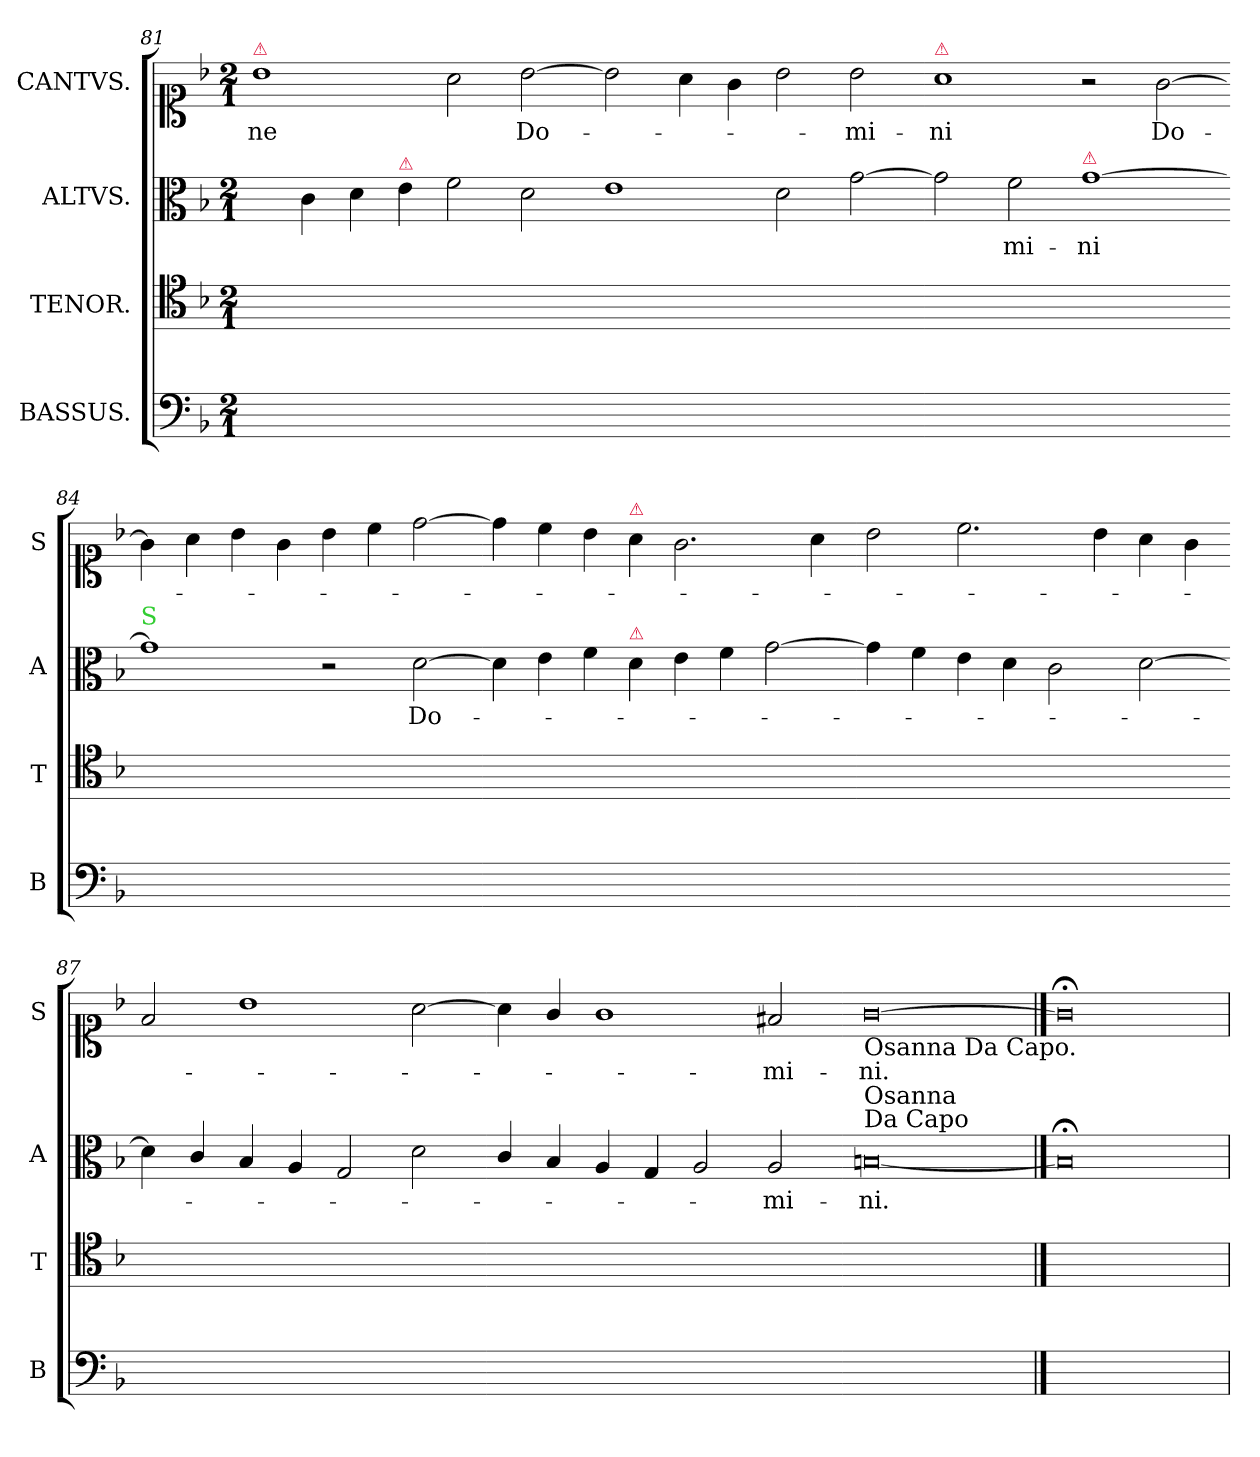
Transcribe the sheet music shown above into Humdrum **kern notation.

**kern	**kern	**kern	**text	**kern	**text
*part4	*part3	*part2	*part2	*part1	*part1
*staff4	*staff3	*staff2	*staff2	*staff1	*staff1
*I"BASSUS.	*I"TENOR.	*I"ALTVS.	*	*I"CANTVS.	*
*I'B	*I'T	*I'A	*	*I'S	*
*clefF4	*clefC4	*clefC3	*	*clefC1	*
*k[b-]	*k[b-]	*k[b-]	*	*k[b-]	*
*M2/1	*M2/1	*M2/1	*	*M2/1	*
=81	=81	=81	=81	=81	=81
!	!	!	!	!LO:TX:a:color=crimson:t=⚠	!
0ryy	0ryy	4ryy	.	1b-\	-ne
.	.	4c\	.	.	.
.	.	4d\	.	.	.
!	!	!LO:TX:a:color=crimson:t=⚠	!	!	!
.	.	4e\	.	.	.
.	.	2f\	.	2a\	.
.	.	2d\	.	[2b-\	Do-
=82-	=82-	=82-	=82-	=82-	=82-
0ryy	0ryy	1e\	.	2b-\]	.
.	.	.	.	4a\	.
.	.	.	.	4g\	.
.	.	2d\	.	2b-\	.
.	.	[2g\	.	2b-\	-mi-
=83-	=83-	=83-	=83-	=83-	=83-
!	!	!	!	!LO:TX:a:color=crimson:t=⚠	!
0ryy	0ryy	2g\]	.	1a\	-ni
.	.	2f\	-mi-	.	.
!	!	!LO:TX:a:color=crimson:t=⚠	!	!	!
.	.	[1g\	-ni	2r	.
.	.	.	.	[2g\	Do-
=84-	=84-	=84-	=84-	=84-	=84-
!	!	!LO:TX:a:color=limegreen:t=S	!	!	!
0ryy	0ryy	1g\]	.	4g\]	.
.	.	.	.	4a\	.
.	.	.	.	4b-\	.
.	.	.	.	4g\	.
.	.	2r	.	4b-\	.
.	.	.	.	4cc\	.
.	.	[2d\	Do-	[2dd\	.
=85-	=85-	=85-	=85-	=85-	=85-
0ryy	0ryy	4d\]	.	4dd\]	.
.	.	4e\	.	4cc\	.
.	.	4f\	.	4b-\	.
!	!	!	!	!LO:TX:a:color=crimson:t=⚠	!
!	!	!LO:TX:a:color=crimson:t=⚠	!	!	!
.	.	4d\	.	4a\	.
.	.	4e\	.	2.g\	.
.	.	4f\	.	.	.
.	.	[2g\	.	.	.
.	.	.	.	4a\	.
=86-	=86-	=86-	=86-	=86-	=86-
0ryy	0ryy	4g\]	.	2b-\	.
.	.	4f\	.	.	.
.	.	4e\	.	2.cc\	.
.	.	4d\	.	.	.
.	.	2c\	.	.	.
.	.	.	.	4b-\	.
.	.	[2d\	.	4a\	.
.	.	.	.	4g\	.
=87-	=87-	=87-	=87-	=87-	=87-
0ryy	0ryy	4d\]	.	2f/	.
.	.	4c/	.	.	.
.	.	4B-/	.	1b-\	.
.	.	4A/	.	.	.
.	.	2G/	.	.	.
.	.	2d\	.	[2a\	.
=88-	=88-	=88-	=88-	=88-	=88-
0ryy	0ryy	4c/	.	4a\]	.
.	.	4B-/	.	4g/	.
.	.	4A/	.	1g\	.
.	.	4G/	.	.	.
.	.	2A/	.	.	.
.	.	2A/	-mi-	2f#X/	-mi-
=89-	=89-	=89-	=89-	=89-	=89-
!	!	!	!	!LO:TX:b:t=Osanna Da Capo.	!
!	!	!LO:TX:a:t=Osanna\nDa Capo	!	!	!
0ryy	0ryy	[0Bn/	-ni.	[0g\	-ni.
==90	==90	==90	==90	==90	==90
0ryy	0ryy	0B;</]	.	0g;<\]	.
=	=	=	=	=	=
*-	*-	*-	*-	*-	*-
